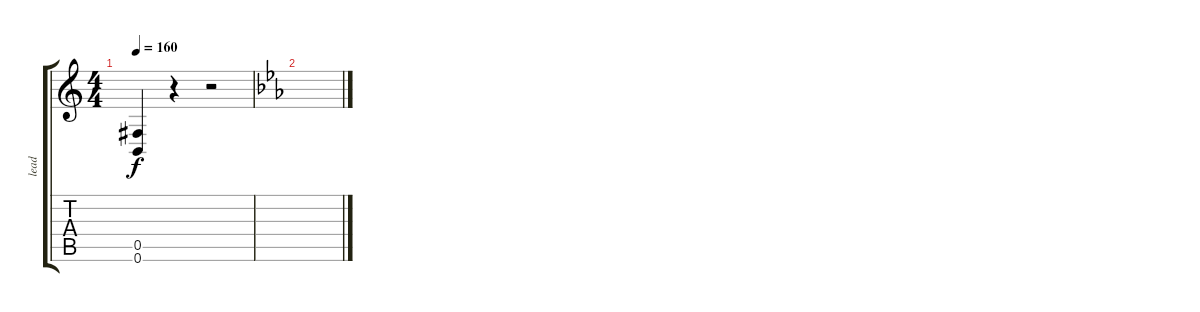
\track ("lead" "lead") {instrument overdrivenguitar}
\staff {score tabs}
\tuning (Db4 Ab3 E3 B2 Gb2 B1) {hide}
\ts (4 4)
\tempo 160
\clef g2
\ks c
(0.5 0.6).4{dy f} r.4 r.2 |
\ks cminor
